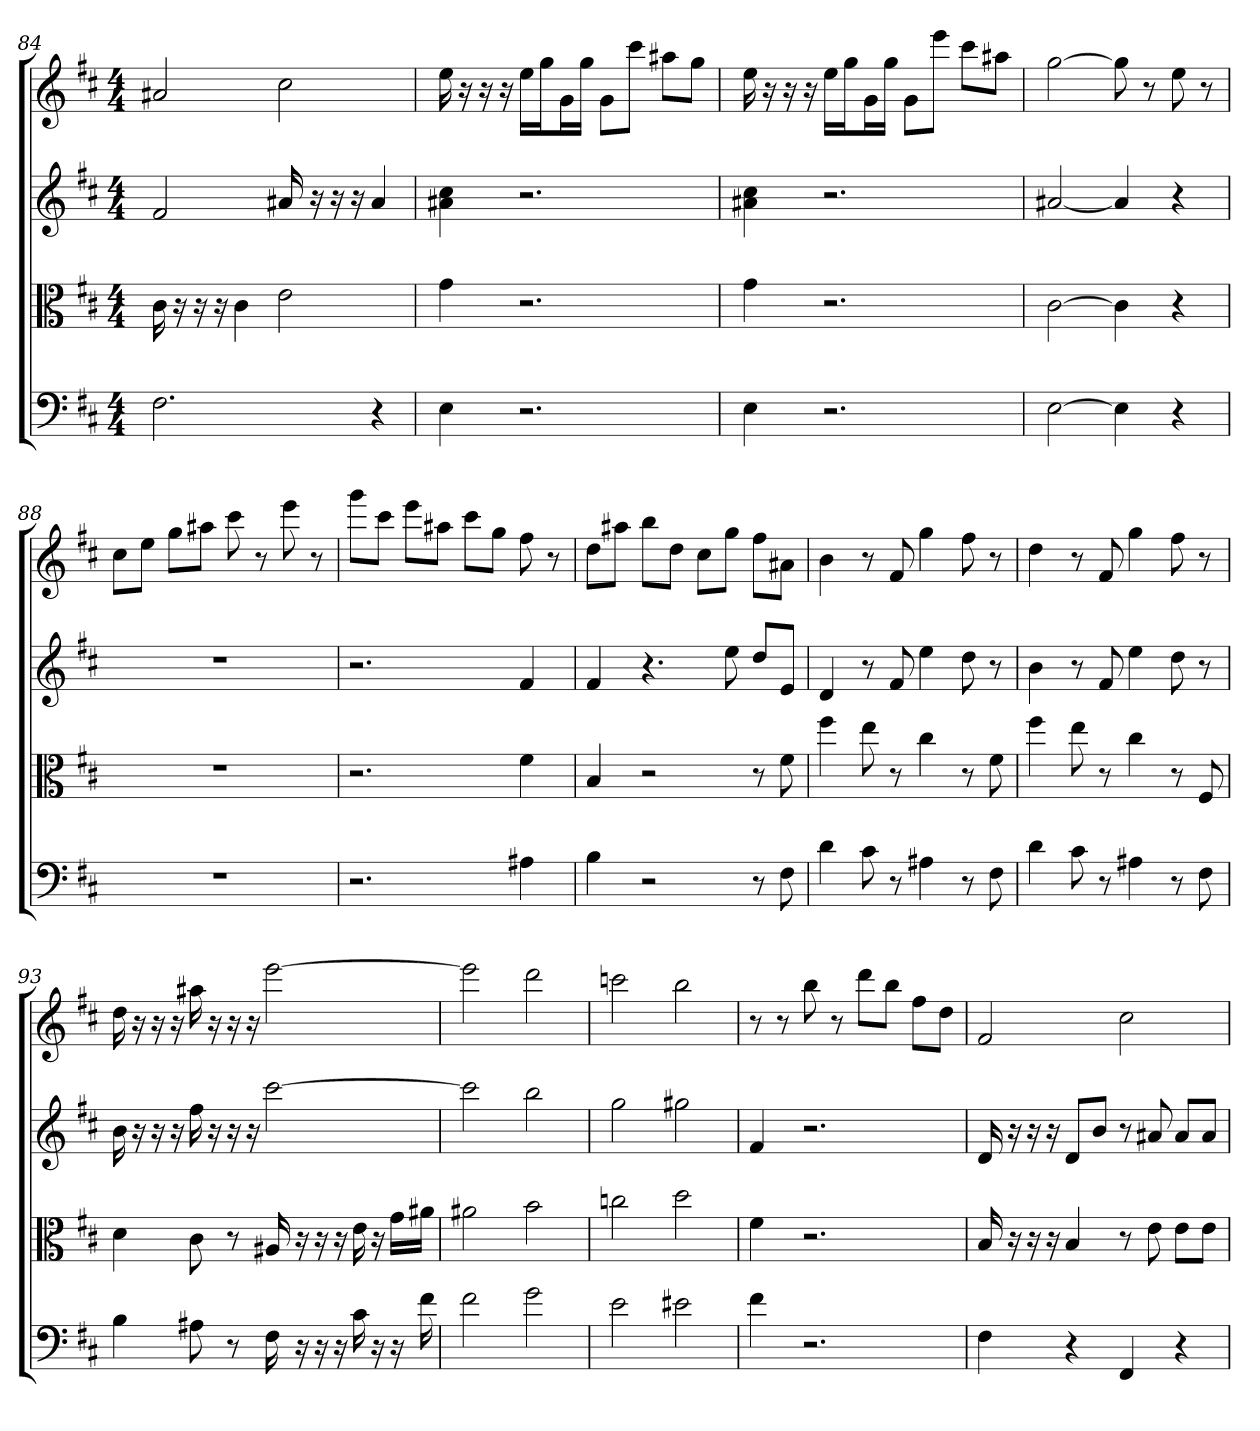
**kern	**kern	**kern	**kern
*part4	*part3	*part2	*part1
*staff4	*staff3	*staff2	*staff1
*clefF4	*clefC3	*clefG2	*clefG2
*k[f#c#]	*k[f#c#]	*k[f#c#]	*k[f#c#]
*b:	*b:	*b:	*b:
*M4/4	*M4/4	*M4/4	*M4/4
=84	=84	=84	=84
2.F#	16c#	2f#	2a#X
.	16r	.	.
.	16r	.	.
.	16r	.	.
.	4c#	.	.
.	2e	16a#X	2cc#
.	.	16r	.
.	.	16r	.
.	.	16r	.
4r	.	4a#	.
=85	=85	=85	=85
4E	4g	4a#X 4cc#	16ee
.	.	.	16r
.	.	.	16r
.	.	.	16r
2.r	2.r	2.r	16ee\LL
.	.	.	16gg\J
.	.	.	16g\L
.	.	.	16gg\JJ
.	.	.	8g\L
.	.	.	8ccc#\J
.	.	.	8aa#X\L
.	.	.	8gg\J
=86	=86	=86	=86
4E	4g	4a#X 4cc#	16ee
.	.	.	16r
.	.	.	16r
.	.	.	16r
2.r	2.r	2.r	16ee\LL
.	.	.	16gg\J
.	.	.	16g\L
.	.	.	16gg\JJ
.	.	.	8g\L
.	.	.	8eee\J
.	.	.	8ccc#\L
.	.	.	8aa#X\J
=87	=87	=87	=87
[2E	[2c#	[2a#X	[2gg
4E]	4c#]	4a#]	8gg]
.	.	.	8r
4r	4r	4r	8ee
.	.	.	8r
=88	=88	=88	=88
1r	1r	1r	8cc#\L
.	.	.	8ee\J
.	.	.	8gg\L
.	.	.	8aa#X\J
.	.	.	8ccc#
.	.	.	8r
.	.	.	8eee
.	.	.	8r
=89	=89	=89	=89
2.r	2.r	2.r	8ggg\L
.	.	.	8ccc#\J
.	.	.	8eee\L
.	.	.	8aa#X\J
.	.	.	8ccc#\L
.	.	.	8gg\J
4A#X	4f#	4f#	8ff#
.	.	.	8r
=90	=90	=90	=90
4B	4B	4f#	8dd\L
.	.	.	8aa#X\J
2r	2r	4.r	8bb\L
.	.	.	8dd\J
.	.	.	8cc#\L
.	.	8ee	8gg\J
8r	8r	8dd/L	8ff#\L
8F#	8f#	8e/J	8a#X\J
=91	=91	=91	=91
4d	4ff#	4d	4b
8c#	8ee	8r	8r
8r	8r	8f#	8f#
4A#X	4cc#	4ee	4gg
8r	8r	8dd	8ff#
8F#	8f#	8r	8r
=92	=92	=92	=92
4d	4ff#	4b	4dd
8c#	8ee	8r	8r
8r	8r	8f#	8f#
4A#X	4cc#	4ee	4gg
8r	8r	8dd	8ff#
8F#	8F#	8r	8r
=93	=93	=93	=93
4B	4d	16b	16dd
.	.	16r	16r
.	.	16r	16r
.	.	16r	16r
8A#X	8c#	16ff#	16aa#X
.	.	16r	16r
8r	8r	16r	16r
.	.	16r	16r
16F#	16A#X	[2ccc#	[2eee
16r	16r	.	.
16r	16r	.	.
16r	16r	.	.
16c#	16e	.	.
16r	16r	.	.
16r	16g\LL	.	.
16f#	16a#X\JJ	.	.
=94	=94	=94	=94
2f#	2a#X	2ccc#]	2eee]
2g	2b	2bb	2ddd
=95	=95	=95	=95
2e	2ccn	2gg	2cccn
2e#X	2dd	2gg#X	2bb
=96	=96	=96	=96
4f#	4f#	4f#	8r
.	.	.	8r
2.r	2.r	2.r	8bb
.	.	.	8r
.	.	.	8ddd\L
.	.	.	8bb\J
.	.	.	8ff#\L
.	.	.	8dd\J
=97	=97	=97	=97
4F#	16B	16d	2f#
.	16r	16r	.
.	16r	16r	.
.	16r	16r	.
4r	4B	8d/L	.
.	.	8b/J	.
4FF#	8r	8r	2cc#
.	8e	8a#X	.
4r	8e\L	8a#/L	.
.	8e\J	8a#/J	.
=	=	=	=
*-	*-	*-	*-
